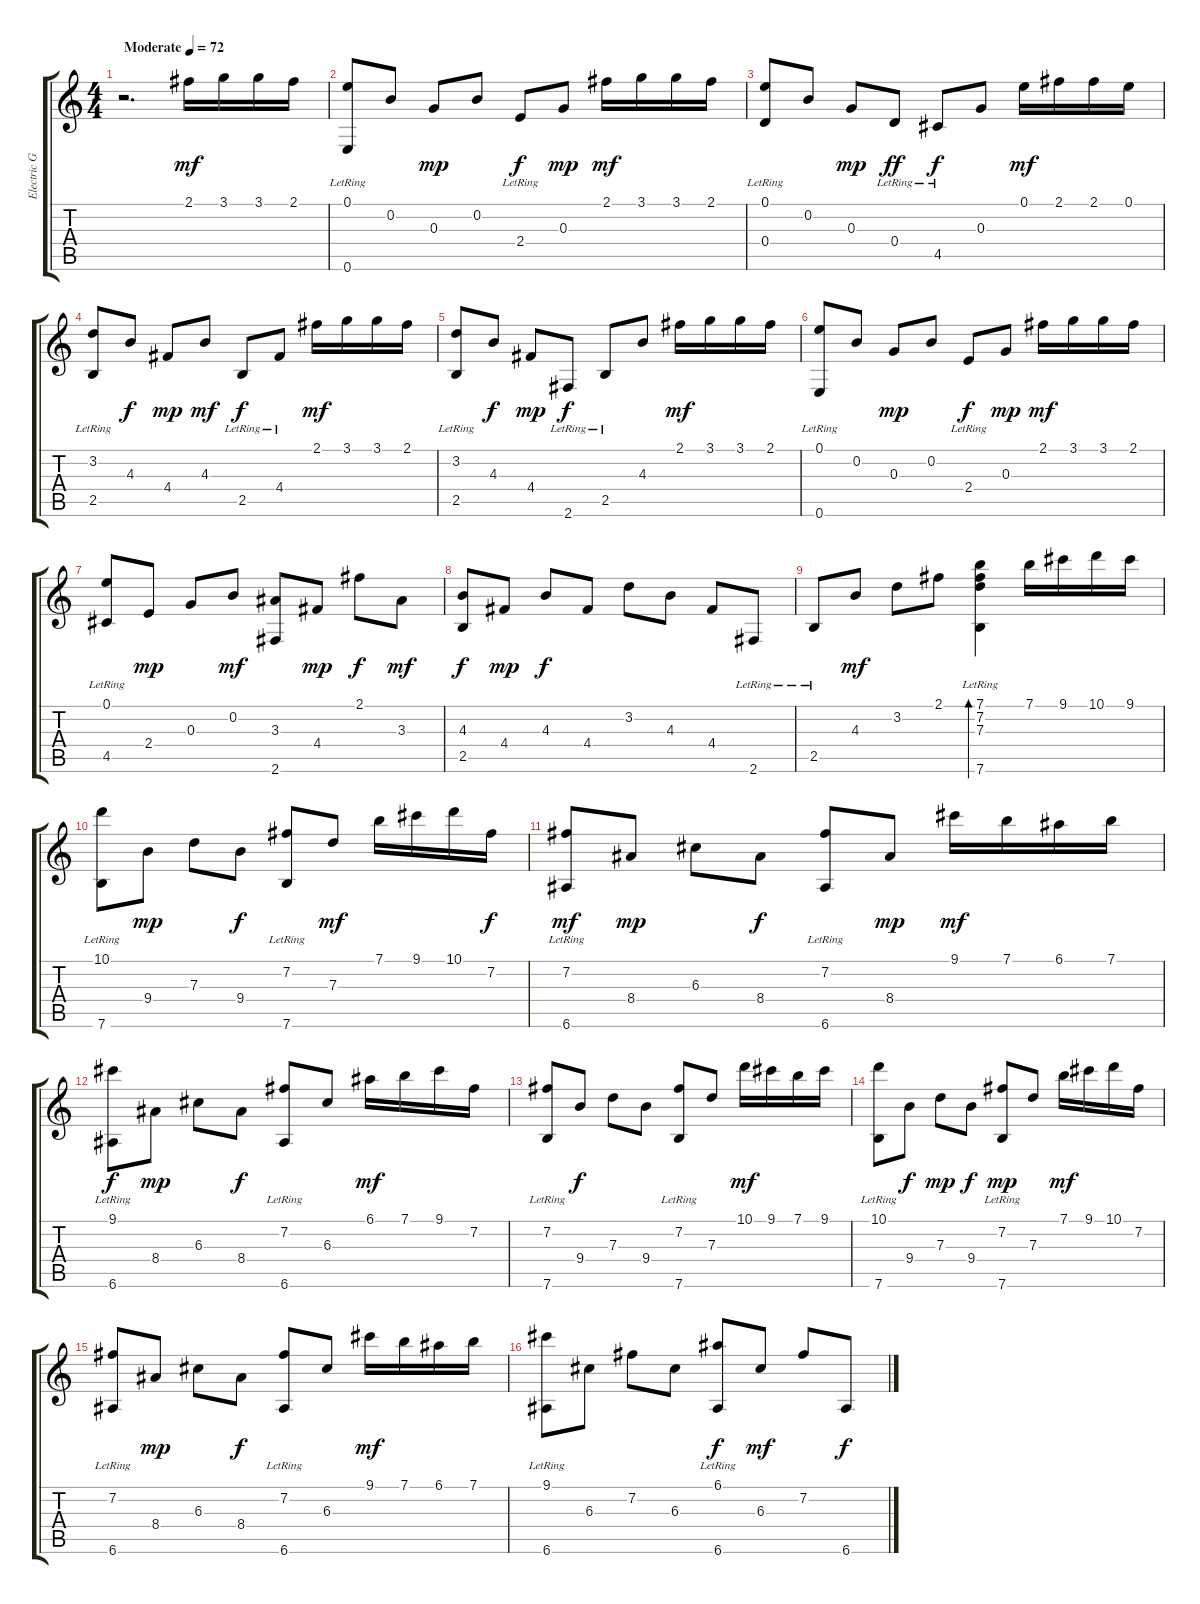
\track ("Electric Guitar" "Electric G") {instrument electricguitarjazz}
\staff {score tabs}
\tuning (E4 B3 G3 D3 A2 E2) {hide}
\ts (4 4)
\tempo (72 "Moderate")
\clef g2
\ks c
r.2{d dy mf instrument electricguitarjazz} 2.1.16 3.1.16 3.1.16 2.1.16 |
(0.1 0.6{lr}).8 0.2.8 0.3.8{dy mp} 0.2.8 2.4{lr}.8{dy f} 0.3.8{dy mp} 2.1.16{dy mf} 3.1.16 3.1.16 2.1.16 |
(0.1{lr} 0.4{lr}).8 0.2.8 0.3.8{dy mp} 0.4{lr}.8{dy ff} 4.5{lr}.8{dy f} 0.3.8 0.1.16{dy mf} 2.1.16 2.1.16 0.1.16 |
(3.2{lr} 2.5).8 4.3.8{dy f} 4.4.8{dy mp} 4.3.8{dy mf} 2.5{lr}.8{dy f} 4.4{lr}.8 2.1.16{dy mf} 3.1.16 3.1.16 2.1.16 |
(3.2 2.5{lr}).8 4.3.8{dy f} 4.4.8{dy mp} 2.6{lr}.8{dy f} 2.5{lr}.8 4.3.8 2.1.16{dy mf} 3.1.16 3.1.16 2.1.16 |
(0.1{lr} 0.6{lr}).8 0.2.8 0.3.8{dy mp} 0.2.8 2.4{lr}.8{dy f} 0.3.8{dy mp} 2.1.16{dy mf} 3.1.16 3.1.16 2.1.16 |
(0.1{lr} 4.5).8 2.4.8{dy mp} 0.3.8 0.2.8{dy mf} (3.3 2.6).8 4.4.8{dy mp} 2.1.8{dy f} 3.3.8{dy mf} |
(4.3 2.5).8{dy f} 4.4.8{dy mp} 4.3.8{dy f} 4.4.8 3.2.8 4.3.8 4.4.8 2.6{lr}.8 |
2.5{lr}.8 4.3.8{dy mf} 3.2.8 2.1.8 (7.1 7.2 7.3 7.6{lr}).4{bd 120} 7.1.16 9.1.16 10.1.16 9.1.16 |
(10.1{lr} 7.6).8 9.4.8{dy mp} 7.3.8 9.4.8{dy f} (7.2 7.6{lr}).8 7.3.8{dy mf} 7.1.16 9.1.16 10.1.16 7.2.16{dy f} |
(7.2 6.6{lr}).8{dy mf} 8.4.8{dy mp} 6.3.8 8.4.8{dy f} (7.2 6.6{lr}).8 8.4.8{dy mp} 9.1.16{dy mf} 7.1.16 6.1.16 7.1.16 |
(9.1{lr} 6.6).8{dy f} 8.4.8{dy mp} 6.3.8 8.4.8{dy f} (7.2{lr} 6.6).8 6.3.8 6.1.16{dy mf} 7.1.16 9.1.16 7.2.16 |
(7.2 7.6{lr}).8 9.4.8{dy f} 7.3.8 9.4.8 (7.2 7.6{lr}).8 7.3.8 10.1.16{dy mf} 9.1.16 7.1.16 9.1.16 |
(10.1 7.6{lr}).8 9.4.8{dy f} 7.3.8{dy mp} 9.4.8{dy f} (7.2 7.6{lr}).8{dy mp} 7.3.8 7.1.16{dy mf} 9.1.16 10.1.16 7.2.16 |
(7.2{lr} 6.6).8 8.4.8{dy mp} 6.3.8 8.4.8{dy f} (7.2{lr} 6.6).8 6.3.8 9.1.16{dy mf} 7.1.16 6.1.16 7.1.16 |
(9.1 6.6{lr}).8 6.3.8 7.2.8 6.3.8 (6.1 6.6{lr}).8{dy f} 6.3.8{dy mf} 7.2.8 6.6.8{dy f}
